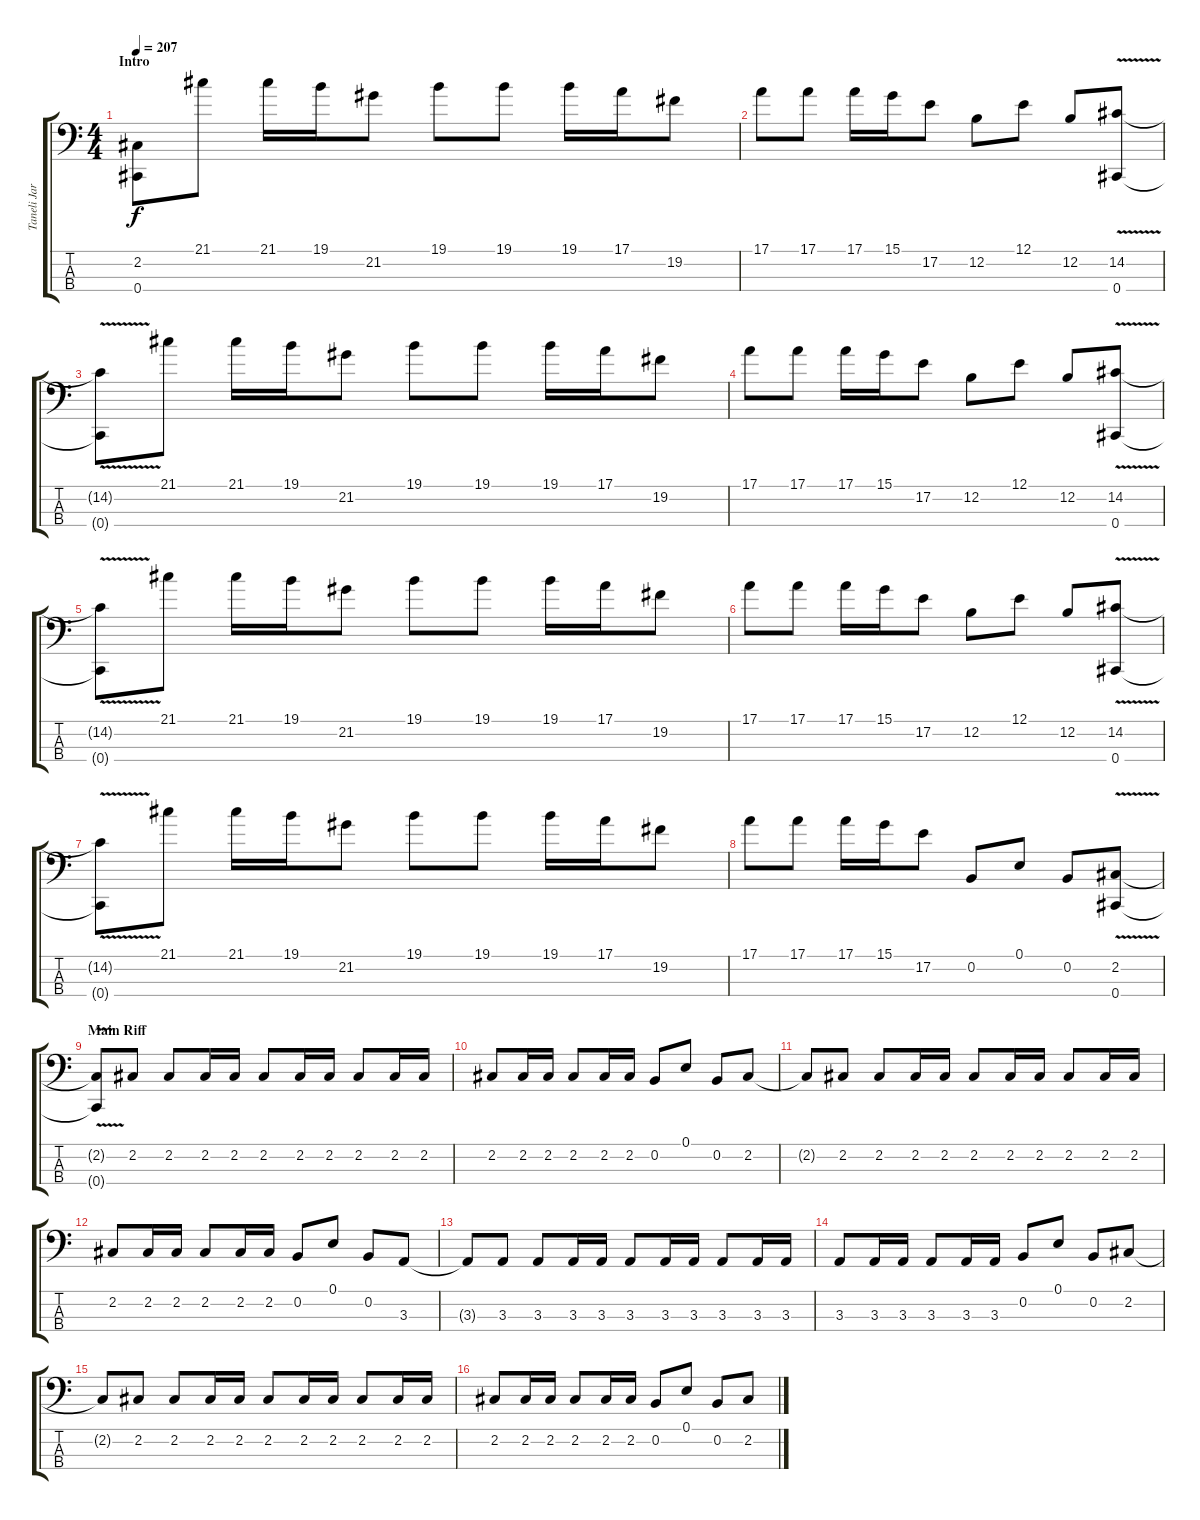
\track ("Taneli Jarva" "Taneli Jar") {instrument electricbassfinger}
\staff {score tabs}
\tuning (E2 B1 Gb1 Db1) {hide}
\ts (4 4)
\section ("" "Intro")
\tempo 207
\clef f4
\ks c
(2.2 0.4).8{dy f volume 12 instrument electricbassfinger} 21.1.8 21.1.16 19.1.16 21.2.8 19.1.8 19.1.8 19.1.16 17.1.16 19.2.8 |
17.1.8 17.1.8 17.1.16 15.1.16 17.2.8 12.2.8 12.1.8 12.2.8 (14.2{v} 0.4).8 |
(14.2{t} 0.4{t}).8 21.1.8 21.1.16 19.1.16 21.2.8 19.1.8 19.1.8 19.1.16 17.1.16 19.2.8 |
17.1.8 17.1.8 17.1.16 15.1.16 17.2.8 12.2.8 12.1.8 12.2.8 (14.2{v} 0.4).8 |
(14.2{t} 0.4{t}).8 21.1.8 21.1.16 19.1.16 21.2.8 19.1.8 19.1.8 19.1.16 17.1.16 19.2.8 |
17.1.8 17.1.8 17.1.16 15.1.16 17.2.8 12.2.8 12.1.8 12.2.8 (14.2{v} 0.4).8 |
(14.2{t} 0.4{t}).8 21.1.8 21.1.16 19.1.16 21.2.8 19.1.8 19.1.8 19.1.16 17.1.16 19.2.8 |
17.1.8 17.1.8 17.1.16 15.1.16 17.2.8 0.2.8{volume 16} 0.1.8 0.2.8 (2.2{v} 0.4).8 |
\section ("" "Main Riff")
(2.2{t} 0.4{t}).8 2.2.8 2.2.8 2.2.16 2.2.16 2.2.8 2.2.16 2.2.16 2.2.8 2.2.16 2.2.16 |
2.2.8 2.2.16 2.2.16 2.2.8 2.2.16 2.2.16 0.2.8 0.1.8 0.2.8 2.2.8 |
2.2{t}.8 2.2.8 2.2.8 2.2.16 2.2.16 2.2.8 2.2.16 2.2.16 2.2.8 2.2.16 2.2.16 |
2.2.8 2.2.16 2.2.16 2.2.8 2.2.16 2.2.16 0.2.8 0.1.8 0.2.8 3.3.8 |
3.3{t}.8 3.3.8 3.3.8 3.3.16 3.3.16 3.3.8 3.3.16 3.3.16 3.3.8 3.3.16 3.3.16 |
3.3.8 3.3.16 3.3.16 3.3.8 3.3.16 3.3.16 0.2.8 0.1.8 0.2.8 2.2.8 |
2.2{t}.8 2.2.8 2.2.8 2.2.16 2.2.16 2.2.8 2.2.16 2.2.16 2.2.8 2.2.16 2.2.16 |
2.2.8 2.2.16 2.2.16 2.2.8 2.2.16 2.2.16 0.2.8 0.1.8 0.2.8 2.2.8
